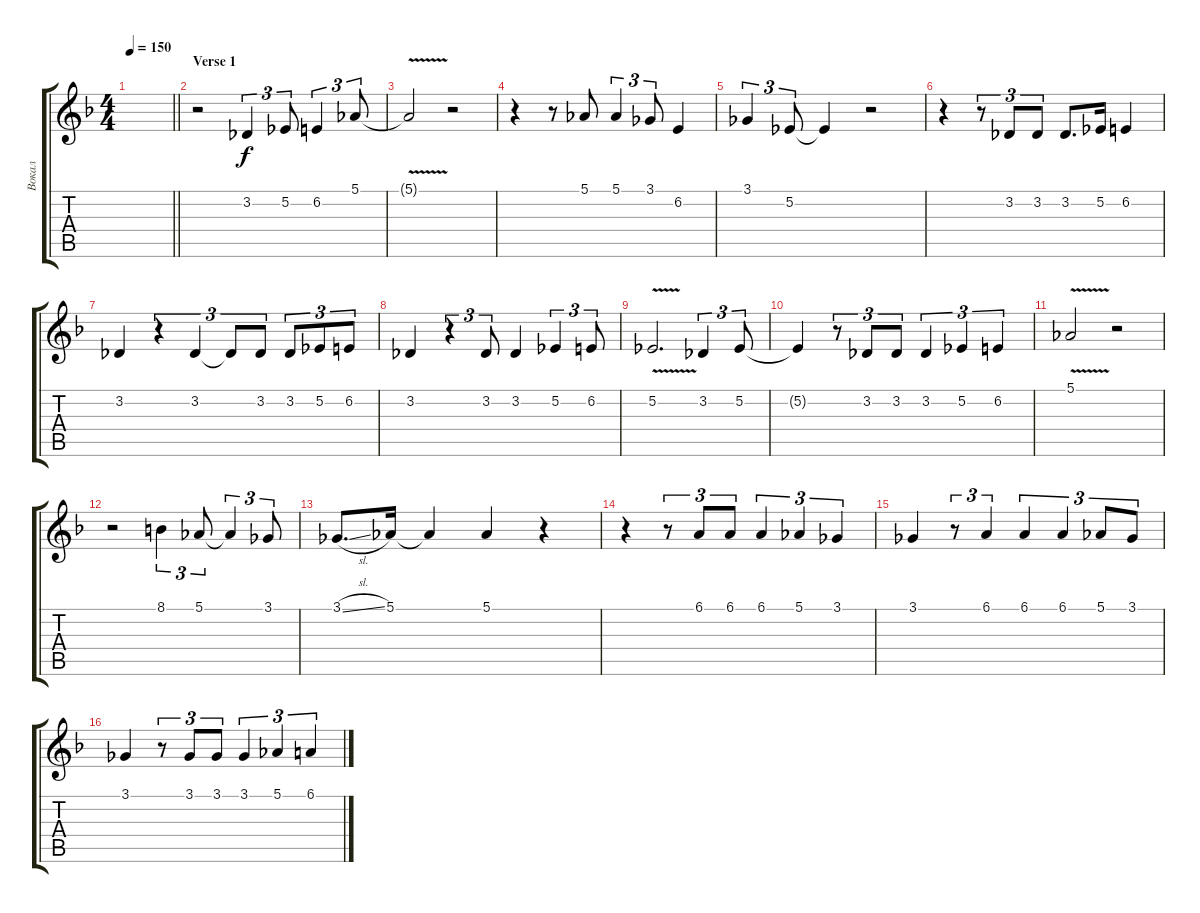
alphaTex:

\track ("Вокал" "Вокал") {instrument trumpet}
\staff {score tabs}
\tuning (Eb4 Bb3 Gb3 Db3 Ab2 Eb2) {hide}
\ts (4 4)
\tempo 150
\clef g2
\barLineRight lightlight
\ks dminor
|
\section ("" "Verse 1")
r.2 3.2.4{tu (3 2)} 5.2.8{tu (3 2)} 6.2.4{tu (3 2)} 5.1.8{tu (3 2)} |
5.1{v t}.2 r.2 |
r.4 r.8 5.1.8 5.1.4{tu (3 2)} 3.1.8{tu (3 2)} 6.2.4 |
3.1.4{tu (3 2)} 5.2.8{tu (3 2)} 5.2{t}.4 r.2 |
r.4 r.8{tu (3 2)} 3.2.8{tu (3 2)} 3.2.8{tu (3 2)} 3.2.8{d} 5.2.16 6.2.4 |
3.2.4 r.4{tu (3 2)} 3.2.4{tu (3 2)} 3.2{t}.8{tu (3 2)} 3.2.8{tu (3 2)} 3.2.8{tu (3 2)} 5.2.8{tu (3 2)} 6.2.8{tu (3 2)} |
3.2.4 r.4{tu (3 2)} 3.2.8{tu (3 2)} 3.2.4 5.2.4{tu (3 2)} 6.2.8{tu (3 2)} |
5.2{v}.2{d} 3.2.4{tu (3 2)} 5.2.8{tu (3 2)} |
5.2{t}.4 r.8{tu (3 2)} 3.2.8{tu (3 2)} 3.2.8{tu (3 2)} 3.2.4{tu (3 2)} 5.2.4{tu (3 2)} 6.2.4{tu (3 2)} |
5.1{v}.2 r.2 |
r.2 8.1.4{tu (3 2)} 5.1.8{tu (3 2)} 5.1{t}.4{tu (3 2)} 3.1.8{tu (3 2)} |
3.1{sl}.8{d} 5.1.16 5.1{t}.4 5.1.4 r.4 |
r.4 r.8{tu (3 2)} 6.1.8{tu (3 2)} 6.1.8{tu (3 2)} 6.1.4{tu (3 2)} 5.1.4{tu (3 2)} 3.1.4{tu (3 2)} |
3.1.4 r.8{tu (3 2)} 6.1.4{tu (3 2)} 6.1.4{tu (3 2)} 6.1.4{tu (3 2)} 5.1.8{tu (3 2)} 3.1.8{tu (3 2)} |
3.1.4 r.8{tu (3 2)} 3.1.8{tu (3 2)} 3.1.8{tu (3 2)} 3.1.4{tu (3 2)} 5.1.4{tu (3 2)} 6.1.4{tu (3 2)}
